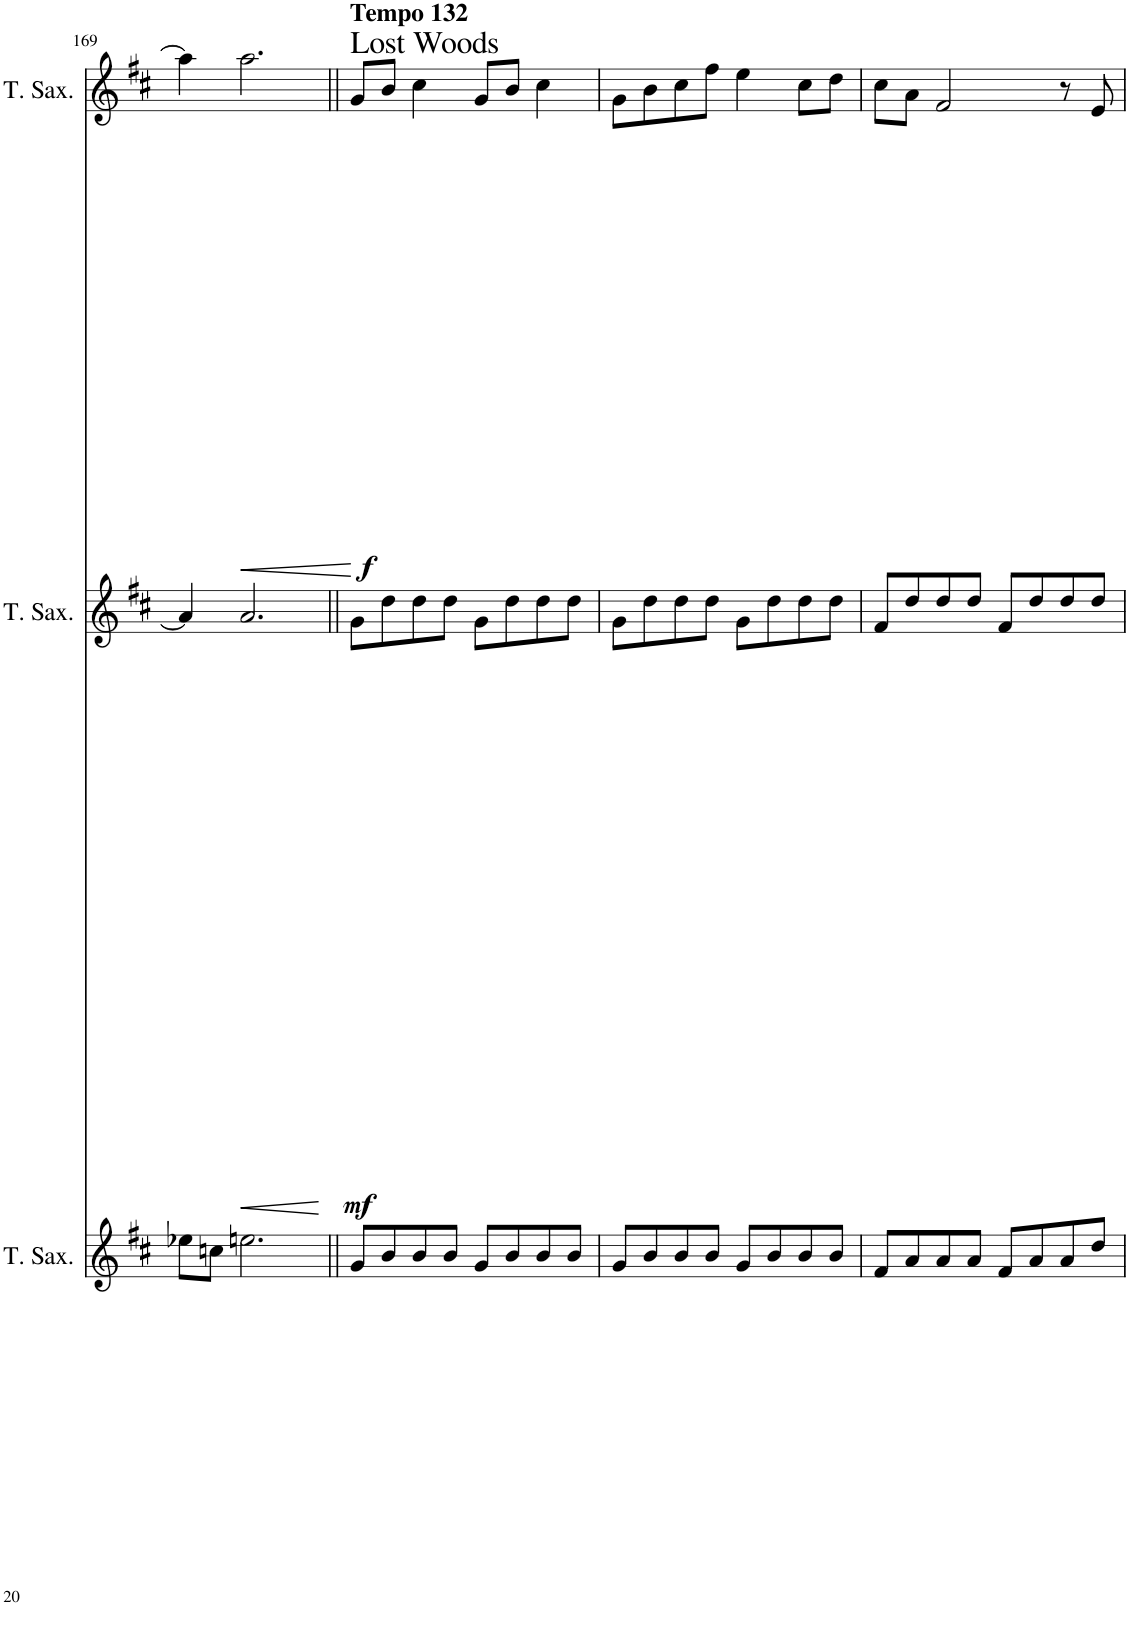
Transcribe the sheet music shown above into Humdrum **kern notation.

**kern	**dynam	**kern	**dynam	**kern	**dynam
*part3	*part3	*part2	*part2	*part1	*part1
*staff3	*staff3	*staff2	*staff2	*staff1	*staff1
*I"Tenor Saxophone	*	*I"Tenor Saxophone	*	*I"Tenor Saxophone	*
*I'T. Sax.	*	*I'T. Sax.	*	*I'T. Sax.	*
!!LO:PB:g=z
*clefG2	*	*clefG2	*	*clefG2	*
*Trd8c14	*	*Trd8c14	*	*Trd8c14	*
*k[f#c#]	*	*k[f#c#]	*	*k[f#c#]	*
*M4/4	*	*M4/4	*	*M4/4	*
=169	=169	=169	=169	=169	=169
8ee-X\L	.	4a/]	.	4aa\]	.
8ccn\J	.	.	.	.	.
!	!LO:HP:b	!	!LO:HP:b	!	!LO:HP:b
2.een\	<	2.a/	<	2.aa\	<
.	[	.	[	.	[
=170||	=170||	=170||	=170||	=170||	=170||
!	!	!	!	!LO:TX:a:t=Lost Woods	!
!	!	!	!	!LO:TX:a:B:t=Tempo 132	!
!	!LO:DY:b	!	!LO:DY:b	!	!LO:DY:b
8g/L	mf	8g\L	mf	8g/L	f
8b/	.	8dd\	.	8b/J	.
8b/	.	8dd\	.	4cc#\	.
8b/J	.	8dd\J	.	.	.
8g/L	.	8g\L	.	8g/L	.
8b/	.	8dd\	.	8b/J	.
8b/	.	8dd\	.	4cc#\	.
8b/J	.	8dd\J	.	.	.
=171	=171	=171	=171	=171	=171
8g/L	.	8g\L	.	8g\L	.
8b/	.	8dd\	.	8b\	.
8b/	.	8dd\	.	8cc#\	.
8b/J	.	8dd\J	.	8ff#\J	.
8g/L	.	8g\L	.	4ee\	.
8b/	.	8dd\	.	.	.
8b/	.	8dd\	.	8cc#\L	.
8b/J	.	8dd\J	.	8dd\J	.
=172	=172	=172	=172	=172	=172
8f#/L	.	8f#/L	.	8cc#\L	.
8a/	.	8dd/	.	8a\J	.
8a/	.	8dd/	.	2f#/	.
8a/J	.	8dd/J	.	.	.
8f#/L	.	8f#/L	.	.	.
8a/	.	8dd/	.	.	.
8a/	.	8dd/	.	8r	.
8dd/J	.	8dd/J	.	8e/	.
=	=	=	=	=	=
*-	*-	*-	*-	*-	*-
